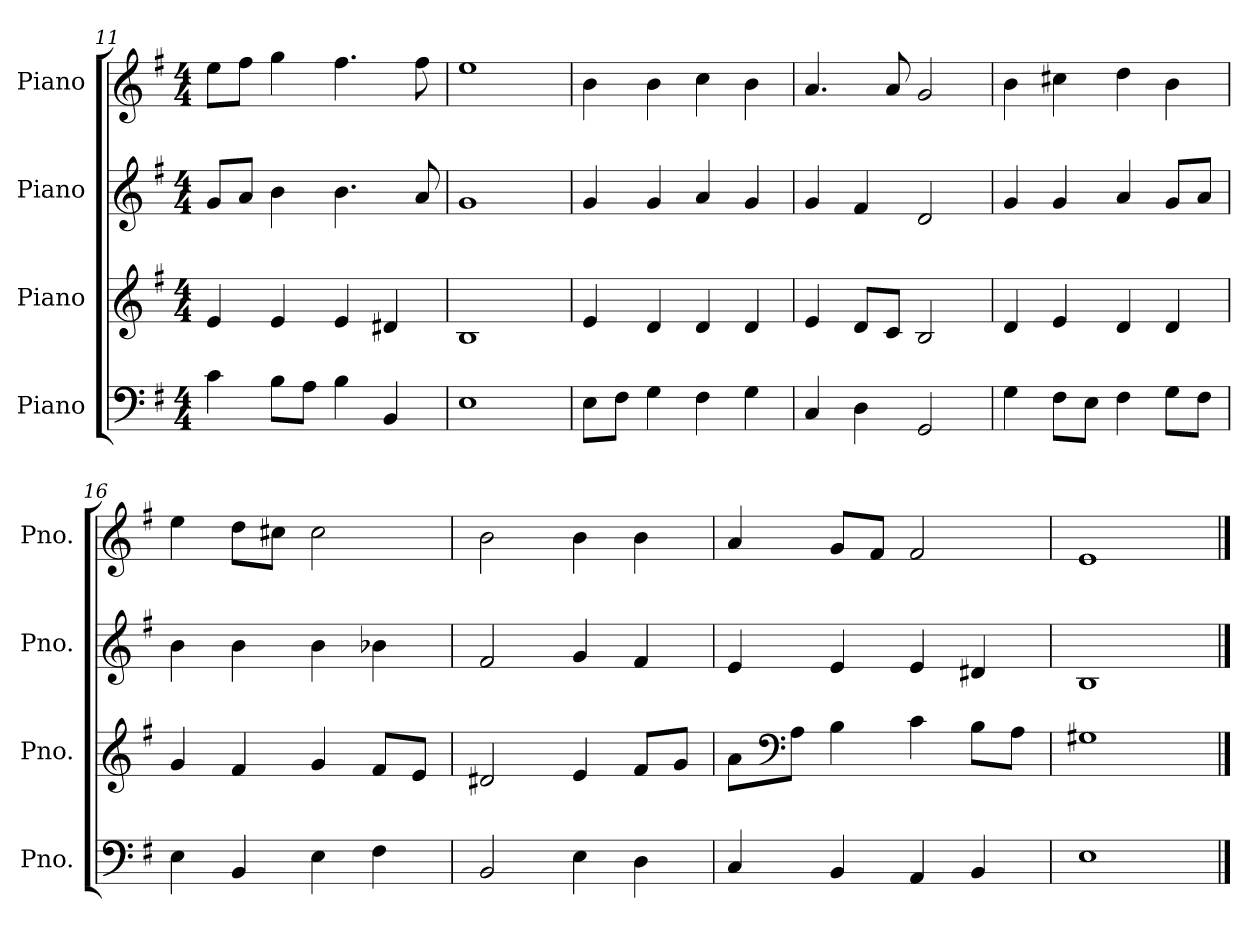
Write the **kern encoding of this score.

**kern	**kern	**kern	**kern
*part4	*part3	*part2	*part1
*staff4	*staff3	*staff2	*staff1
*I"Piano	*I"Piano	*I"Piano	*I"Piano
*I'Pno.	*I'Pno.	*I'Pno.	*I'Pno.
*clefF4	*clefG2	*clefG2	*clefG2
*k[f#]	*k[f#]	*k[f#]	*k[f#]
*M4/4	*M4/4	*M4/4	*M4/4
=11	=11	=11	=11
4c\	4e/	8g/L	8ee\L
.	.	8a/J	8ff#\J
8B\L	4e/	4b\	4gg\
8A\J	.	.	.
4B\	4e/	4.b\	4.ff#\
4BB/	4d#X/	.	.
.	.	8a/	8ff#\
=12	=12	=12	=12
1E	1B	1g	1ee
!!LO:LB:g=z
=13	=13	=13	=13
8E\L	4e/	4g/	4b\
8F#\J	.	.	.
4G\	4d/	4g/	4b\
4F#\	4d/	4a/	4cc\
4G\	4d/	4g/	4b\
=14	=14	=14	=14
4C/	4e/	4g/	4.a/
4D\	8d/L	4f#/	.
.	8c/J	.	8a/
2GG/	2B/	2d/	2g/
=15	=15	=15	=15
4G\	4d/	4g/	4b\
8F#\L	4e/	4g/	4cc#X\
8E\J	.	.	.
4F#\	4d/	4a/	4dd\
8G\L	4d/	8g/L	4b\
8F#\J	.	8a/J	.
=16	=16	=16	=16
4E\	4g/	4b\	4ee\
4BB/	4f#/	4b\	8dd\L
.	.	.	8cc#X\J
4E\	4g/	4b\	2cc#\
4F#\	8f#/L	4b-X\	.
.	8e/J	.	.
=17	=17	=17	=17
2BB/	2d#X/	2f#/	2b\
4E\	4e/	4g/	4b\
4D\	8f#/L	4f#/	4b\
.	8g/J	.	.
=18	=18	=18	=18
4C/	8a\L	4e/	4a/
*	*clefF4	*	*
.	8A\J	.	.
4BB/	4B\	4e/	8g/L
.	.	.	8f#/J
4AA/	4c\	4e/	2f#/
4BB/	8B\L	4d#X/	.
.	8A\J	.	.
=19	=19	=19	=19
1E	1G#X	1B	1e
==	==	==	==
*-	*-	*-	*-
